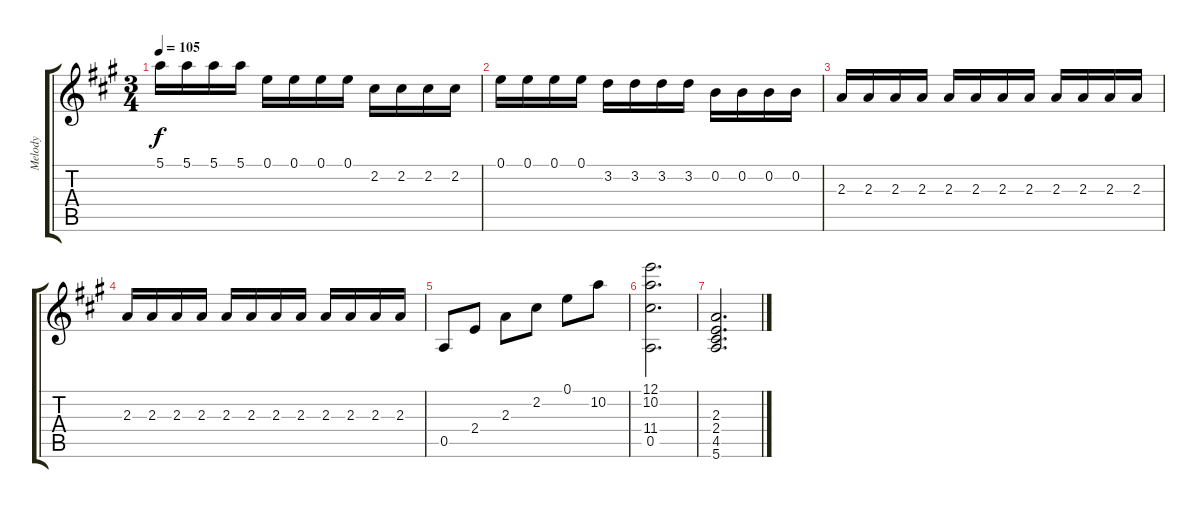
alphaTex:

\track ("Melody" "Melody") {instrument overdrivenguitar}
\staff {score tabs}
\tuning (E4 B3 G3 D3 A2 E2) {hide}
\ts (3 4)
\tempo 105
\clef g2
\ks a
5.1.16{dy f} 5.1.16 5.1.16 5.1.16 0.1.16 0.1.16 0.1.16 0.1.16 2.2.16 2.2.16 2.2.16 2.2.16 |
0.1.16 0.1.16 0.1.16 0.1.16 3.2.16 3.2.16 3.2.16 3.2.16 0.2.16 0.2.16 0.2.16 0.2.16 |
2.3.16 2.3.16 2.3.16 2.3.16 2.3.16 2.3.16 2.3.16 2.3.16 2.3.16 2.3.16 2.3.16 2.3.16 |
2.3.16 2.3.16 2.3.16 2.3.16 2.3.16 2.3.16 2.3.16 2.3.16 2.3.16 2.3.16 2.3.16 2.3.16 |
0.5.8 2.4.8 2.3.8 2.2.8 0.1.8 10.2.8 |
(12.1 10.2 11.4 0.5).2{d} |
(2.3 2.4 4.5 5.6).2{d}
